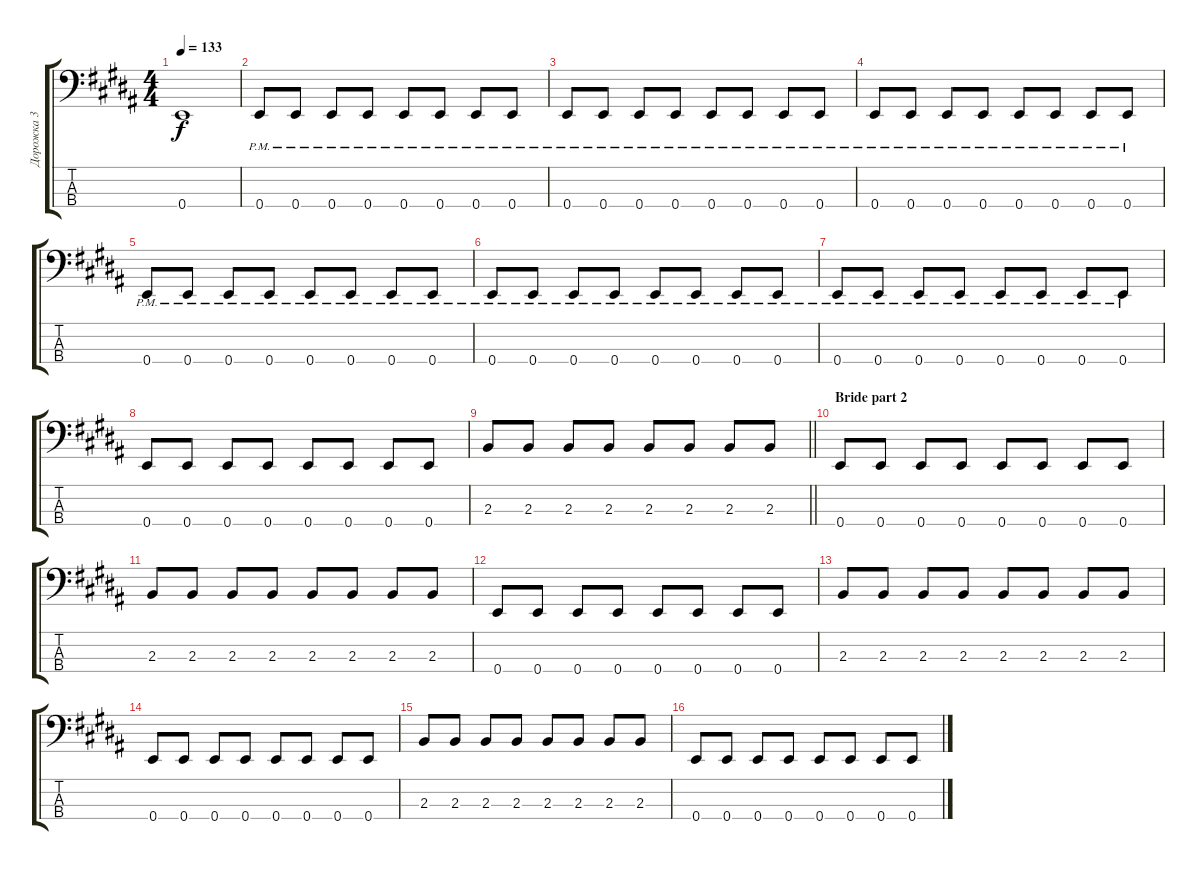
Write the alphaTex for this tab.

\track ("Дорожка 3" "Дорожка 3") {instrument electricbassfinger}
\staff {score tabs}
\tuning (G2 D2 A1 E1) {hide}
\ts (4 4)
\tempo 133
\clef f4
\ks b
0.4{t}.1{dy f} |
0.4{pm}.8 0.4{pm}.8 0.4{pm}.8 0.4{pm}.8 0.4{pm}.8 0.4{pm}.8 0.4{pm}.8 0.4{pm}.8 |
0.4{pm}.8 0.4{pm}.8 0.4{pm}.8 0.4{pm}.8 0.4{pm}.8 0.4{pm}.8 0.4{pm}.8 0.4{pm}.8 |
0.4{pm}.8 0.4{pm}.8 0.4{pm}.8 0.4{pm}.8 0.4{pm}.8 0.4{pm}.8 0.4{pm}.8 0.4{pm}.8 |
0.4{pm}.8 0.4{pm}.8 0.4{pm}.8 0.4{pm}.8 0.4{pm}.8 0.4{pm}.8 0.4{pm}.8 0.4{pm}.8 |
0.4{pm}.8 0.4{pm}.8 0.4{pm}.8 0.4{pm}.8 0.4{pm}.8 0.4{pm}.8 0.4{pm}.8 0.4{pm}.8 |
0.4{pm}.8 0.4{pm}.8 0.4{pm}.8 0.4{pm}.8 0.4{pm}.8 0.4{pm}.8 0.4{pm}.8 0.4{pm}.8 |
0.4.8 0.4.8 0.4.8 0.4.8 0.4.8 0.4.8 0.4.8 0.4.8 |
\barLineRight lightlight
2.3.8 2.3.8 2.3.8 2.3.8 2.3.8 2.3.8 2.3.8 2.3.8 |
\section ("" "Bride part 2")
0.4.8 0.4.8 0.4.8 0.4.8 0.4.8 0.4.8 0.4.8 0.4.8 |
2.3.8 2.3.8 2.3.8 2.3.8 2.3.8 2.3.8 2.3.8 2.3.8 |
0.4.8 0.4.8 0.4.8 0.4.8 0.4.8 0.4.8 0.4.8 0.4.8 |
2.3.8 2.3.8 2.3.8 2.3.8 2.3.8 2.3.8 2.3.8 2.3.8 |
0.4.8 0.4.8 0.4.8 0.4.8 0.4.8 0.4.8 0.4.8 0.4.8 |
2.3.8 2.3.8 2.3.8 2.3.8 2.3.8 2.3.8 2.3.8 2.3.8 |
0.4.8 0.4.8 0.4.8 0.4.8 0.4.8 0.4.8 0.4.8 0.4.8
